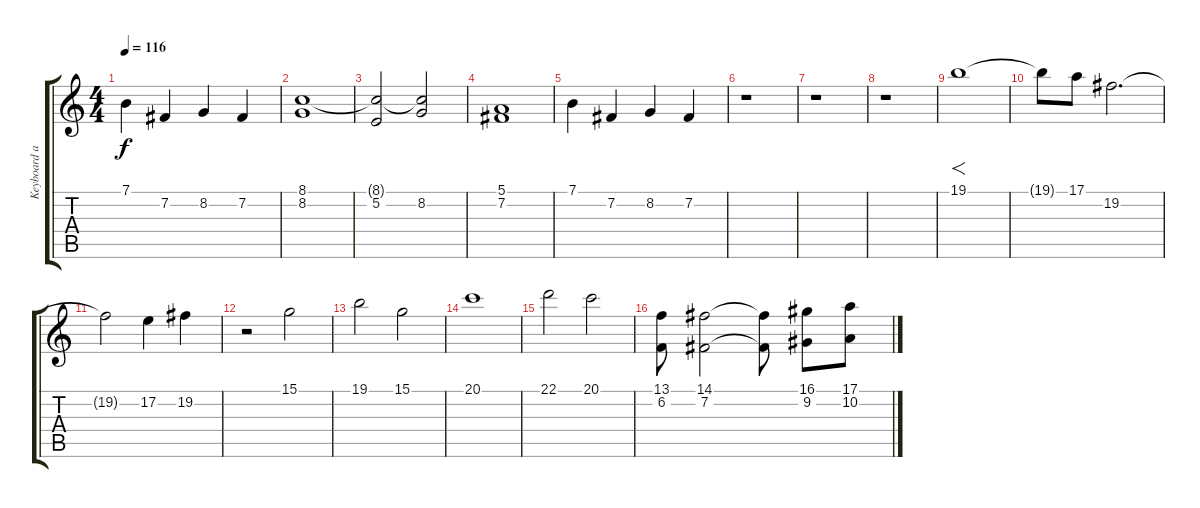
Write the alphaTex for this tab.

\track ("Keyboard and High strings" "Keyboard a") {instrument stringensemble1}
\staff {score tabs}
\tuning (E4 B3 G3 D3 A2 E2) {hide}
\ts (4 4)
\tempo 116
\clef g2
\ks c
7.1.4{dy f} 7.2.4 8.2.4 7.2.4 |
(8.1 8.2).1 |
(8.1{t} 5.2).2 (8.1{t} 8.2).2 |
(5.1 7.2).1 |
7.1.4 7.2.4 8.2.4 7.2.4 |
r.1 |
r.1 |
r.1 |
19.1.1{f volume 13} |
19.1{t}.8 17.1.8 19.2.2{d} |
19.2{t}.2 17.2.4 19.2.4 |
r.2{volume 8} 15.1.2{volume 13} |
19.1.2 15.1.2 |
20.1.1 |
22.1.2 20.1.2 |
(13.1 6.2).8{volume 13 instrument stringensemble1} (14.1 7.2).2 (14.1{t} 7.2{t}).8 (16.1 9.2).8 (17.1 10.2).8
